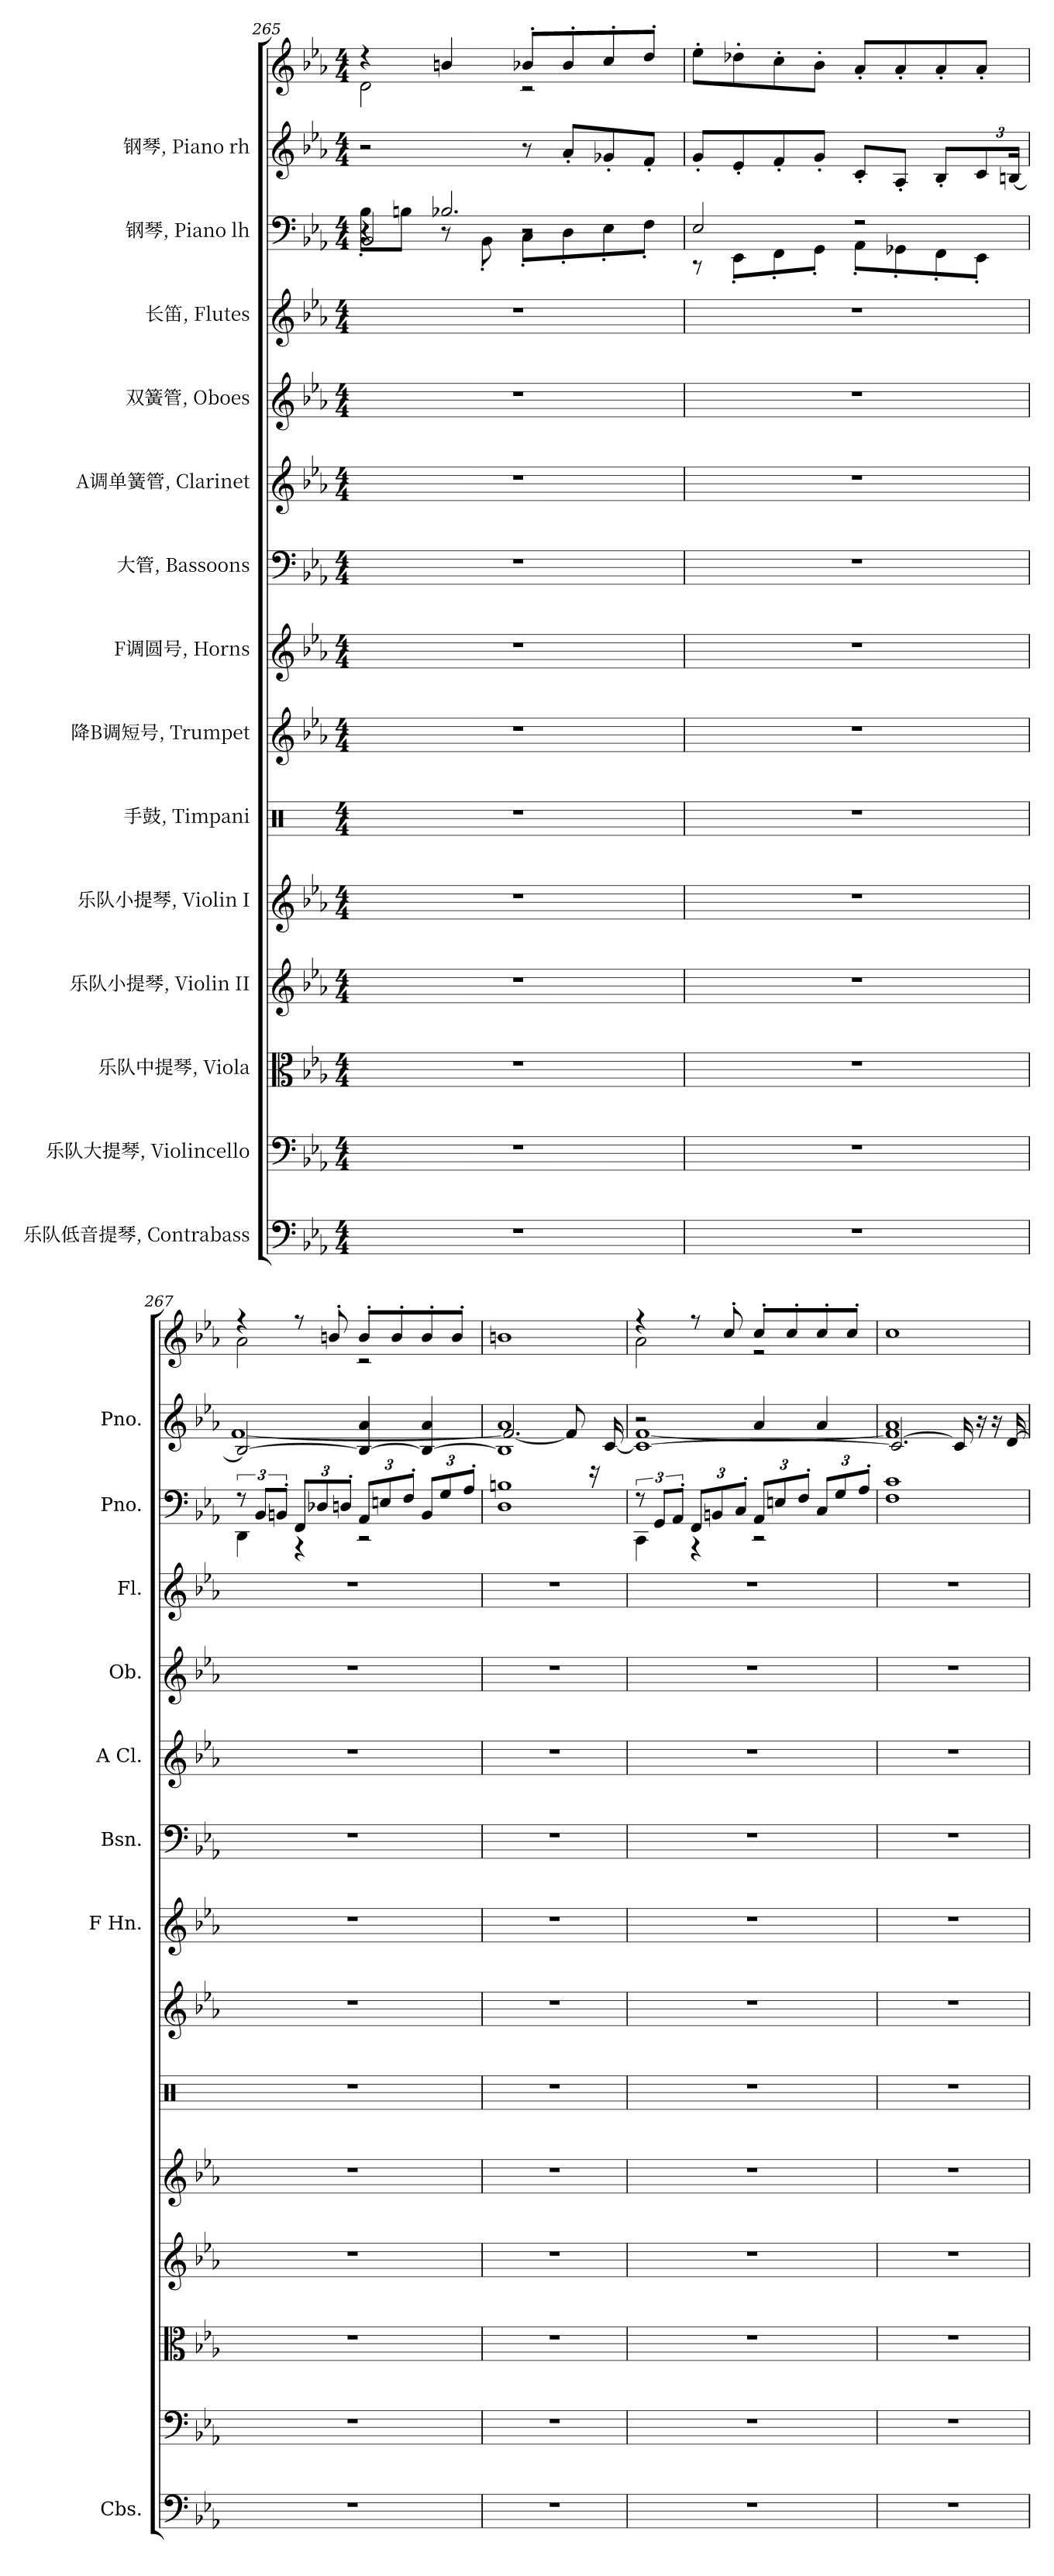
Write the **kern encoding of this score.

**kern	**kern	**kern	**kern	**kern	**kern	**kern	**kern	**kern	**kern	**kern	**kern	**kern	**kern	**kern
*part14	*part13	*part12	*part11	*part10	*part9	*part8	*part7	*part6	*part5	*part4	*part3	*part2	*part1	*part1
*staff15	*staff14	*staff13	*staff12	*staff11	*staff10	*staff9	*staff8	*staff7	*staff6	*staff5	*staff4	*staff3	*staff2	*staff1
*I"乐队低音提琴, Contrabass	*I"乐队大提琴, Violincello	*I"乐队中提琴, Viola	*I"乐队小提琴, Violin II	*I"乐队小提琴, Violin I	*I"手鼓, Timpani	*I"降B调短号, Trumpet	*I"F调圆号, Horns	*I"大管, Bassoons	*I"A调单簧管, Clarinet	*I"双簧管, Oboes	*I"长笛, Flutes	*I"钢琴, Piano lh	*I"钢琴, Piano rh	*
*I'Cbs.	*	*	*	*	*	*	*I'F Hn.	*I'Bsn.	*I'A Cl.	*I'Ob.	*I'Fl.	*I'Pno.	*I'Pno.	*
*clefF4	*clefF4	*clefC3	*clefG2	*clefG2	*clefX	*clefG2	*clefG2	*clefF4	*clefG2	*clefG2	*clefG2	*clefF4	*clefG2	*clefG2
*ITrd7c12	*	*	*	*	*	*ITrd1c2	*ITrd4c7	*	*ITrd2c3	*	*	*	*	*
*k[b-e-a-]	*k[b-e-a-]	*k[b-e-a-]	*k[b-e-a-]	*k[b-e-a-]	*k[]	*k[b-e-a-d-g-]	*k[b-e-a-d-]	*k[b-e-a-]	*k[]	*k[b-e-a-]	*k[b-e-a-]	*k[b-e-a-]	*k[b-e-a-]	*k[b-e-a-]
*M4/4	*M4/4	*M4/4	*M4/4	*M4/4	*M4/4	*M4/4	*M4/4	*M4/4	*M4/4	*M4/4	*M4/4	*M4/4	*M4/4	*M4/4
=265	=265	=265	=265	=265	=265	=265	=265	=265	=265	=265	=265	=265	=265	=265
*	*	*	*	*	*	*	*	*	*	*	*	*^	*	*^
*	*	*	*	*	*	*	*	*	*	*	*	*	*^	*	*	*
1r	1r	1r	1r	1r	1r	1r	1r	1r	1r	1r	1r	4r	8B-'\L	2BB-/	2r	4r	2d\
.	.	.	.	.	.	.	.	.	.	.	.	.	8Bn\J	.	.	.	.
.	.	.	.	.	.	.	.	.	.	.	.	2.B-X/	8r	.	.	4bn/	.
.	.	.	.	.	.	.	.	.	.	.	.	.	8BB-'\	.	.	.	.
.	.	.	.	.	.	.	.	.	.	.	.	.	8C'\L	2r	8r	8b-X'/L	2r
.	.	.	.	.	.	.	.	.	.	.	.	.	8D'\	.	8a-'/L	8b-'/	.
.	.	.	.	.	.	.	.	.	.	.	.	.	8E-'\	.	8g-X'/	8cc'/	.
.	.	.	.	.	.	.	.	.	.	.	.	.	8F'\J	.	8f'/J	8dd'/J	.
*	*	*	*	*	*	*	*	*	*	*	*	*	*v	*v	*	*v	*v
!!LO:PB:g=z
=266	=266	=266	=266	=266	=266	=266	=266	=266	=266	=266	=266	=266	=266	=266	=266
1r	1r	1r	1r	1r	1r	1r	1r	1r	1r	1r	1r	2E-/	8r	8g'/L	8ee-'\L
.	.	.	.	.	.	.	.	.	.	.	.	.	8EE-'\L	8e-'/	8dd-X'\
.	.	.	.	.	.	.	.	.	.	.	.	.	8FF'\	8f'/	8cc'\
.	.	.	.	.	.	.	.	.	.	.	.	.	8GG'\J	8g'/J	8b-'\J
.	.	.	.	.	.	.	.	.	.	.	.	2r	8AA-'\L	8c'/L	8a-'/L
.	.	.	.	.	.	.	.	.	.	.	.	.	8GG-X'\	8A-'/J	8a-'/
.	.	.	.	.	.	.	.	.	.	.	.	.	8FF'\	8B-'/L	8a-'/
*	*	*	*	*	*	*	*	*	*	*	*	*	*	*Xbrackettup	*
.	.	.	.	.	.	.	.	.	.	.	.	.	8EE-'\J	12c/	8a-'/J
.	.	.	.	.	.	.	.	.	.	.	.	.	.	[24Bn/Jk	.
=267	=267	=267	=267	=267	=267	=267	=267	=267	=267	=267	=267	=267	=267	=267	=267
*	*	*	*	*	*	*	*	*	*	*	*	*	*	*^	*^
1r	1r	1r	1r	1r	1r	1r	1r	1r	1r	1r	1r	12r	4DD\	2B/_	[1f	4r	2a-\
.	.	.	.	.	.	.	.	.	.	.	.	12BB-/L	.	.	.	.	.
.	.	.	.	.	.	.	.	.	.	.	.	12BBn'/J	.	.	.	.	.
*	*	*	*	*	*	*	*	*	*	*	*	*Xbrackettup	*	*	*	*	*
.	.	.	.	.	.	.	.	.	.	.	.	12FF/L	4r	.	.	8r	.
.	.	.	.	.	.	.	.	.	.	.	.	12D-X/	.	.	.	.	.
.	.	.	.	.	.	.	.	.	.	.	.	.	.	.	.	8bn'/	.
.	.	.	.	.	.	.	.	.	.	.	.	12Dn'/J	.	.	.	.	.
*	*	*	*	*	*	*	*	*	*	*	*	*	*	*	*	*MM130	*
.	.	.	.	.	.	.	.	.	.	.	.	12AA-/L	2r	4B/_ 4a-/	.	8b'/L	2r
.	.	.	.	.	.	.	.	.	.	.	.	12En/	.	.	.	.	.
.	.	.	.	.	.	.	.	.	.	.	.	.	.	.	.	8b'/	.
.	.	.	.	.	.	.	.	.	.	.	.	12F'/J	.	.	.	.	.
.	.	.	.	.	.	.	.	.	.	.	.	12BB/L	.	4B/_ 4a-/	.	8b'/	.
.	.	.	.	.	.	.	.	.	.	.	.	12G/	.	.	.	.	.
.	.	.	.	.	.	.	.	.	.	.	.	.	.	.	.	8b'/J	.
.	.	.	.	.	.	.	.	.	.	.	.	12A-'/J	.	.	.	.	.
*	*	*	*	*	*	*	*	*	*	*	*	*v	*v	*	*	*v	*v
=268	=268	=268	=268	=268	=268	=268	=268	=268	=268	=268	=268	=268	=268	=268	=268
*	*	*	*	*	*	*	*	*	*	*	*	*	*	*	*MM120
1r	1r	1r	1r	1r	1r	1r	1r	1r	1r	1r	1r	1D 1Bn	1B] 1a-	2.f/_	1bn
.	.	.	.	.	.	.	.	.	.	.	.	.	.	8f/]	.
.	.	.	.	.	.	.	.	.	.	.	.	.	.	16r	.
.	.	.	.	.	.	.	.	.	.	.	.	.	.	[16c/	.
*	*	*	*	*	*	*	*	*	*	*	*	*	*v	*v	*
!!LO:PB:g=z
=269	=269	=269	=269	=269	=269	=269	=269	=269	=269	=269	=269	=269	=269	=269
*	*	*	*	*	*	*	*	*	*	*	*	*brackettup	*	*
*	*	*	*	*	*	*	*	*	*	*	*	*	*	*MM135
*	*	*	*	*	*	*	*	*	*	*	*	*^	*^	*^
*	*	*	*	*	*	*	*	*	*	*	*	*	*	*	*^	*	*
1r	1r	1r	1r	1r	1r	1r	1r	1r	1r	1r	1r	12r	4CC\	2r	[1f	1c_	4r	2a-\
.	.	.	.	.	.	.	.	.	.	.	.	12GG/L	.	.	.	.	.	.
.	.	.	.	.	.	.	.	.	.	.	.	12AA-'/J	.	.	.	.	.	.
*	*	*	*	*	*	*	*	*	*	*	*	*Xbrackettup	*	*	*	*	*	*
.	.	.	.	.	.	.	.	.	.	.	.	12FF/L	4r	.	.	.	8r	.
.	.	.	.	.	.	.	.	.	.	.	.	12BBn/	.	.	.	.	.	.
.	.	.	.	.	.	.	.	.	.	.	.	.	.	.	.	.	8cc'/	.
.	.	.	.	.	.	.	.	.	.	.	.	12C'/J	.	.	.	.	.	.
*	*	*	*	*	*	*	*	*	*	*	*	*	*	*	*	*	*MM125	*
.	.	.	.	.	.	.	.	.	.	.	.	12AA-/L	2r	4a-/	.	.	8cc'/L	2r
.	.	.	.	.	.	.	.	.	.	.	.	12En/	.	.	.	.	.	.
.	.	.	.	.	.	.	.	.	.	.	.	.	.	.	.	.	8cc'/	.
.	.	.	.	.	.	.	.	.	.	.	.	12F'/J	.	.	.	.	.	.
.	.	.	.	.	.	.	.	.	.	.	.	12C/L	.	4a-/	.	.	8cc'/	.
.	.	.	.	.	.	.	.	.	.	.	.	12G/	.	.	.	.	.	.
.	.	.	.	.	.	.	.	.	.	.	.	.	.	.	.	.	8cc'/J	.
.	.	.	.	.	.	.	.	.	.	.	.	12A-'/J	.	.	.	.	.	.
*	*	*	*	*	*	*	*	*	*	*	*	*v	*v	*	*	*	*v	*v
=270	=270	=270	=270	=270	=270	=270	=270	=270	=270	=270	=270	=270	=270	=270	=270	=270
*	*	*	*	*	*	*	*	*	*	*	*	*	*	*	*	*MM115
1r	1r	1r	1r	1r	1r	1r	1r	1r	1r	1r	1r	1F 1c	1a-	1f]	2.c/_	1cc
.	.	.	.	.	.	.	.	.	.	.	.	.	.	.	16c/]	.
.	.	.	.	.	.	.	.	.	.	.	.	.	.	.	16r	.
.	.	.	.	.	.	.	.	.	.	.	.	.	.	.	16r	.
.	.	.	.	.	.	.	.	.	.	.	.	.	.	.	[16d/	.
*	*	*	*	*	*	*	*	*	*	*	*	*	*v	*v	*v	*
=	=	=	=	=	=	=	=	=	=	=	=	=	=	=
*-	*-	*-	*-	*-	*-	*-	*-	*-	*-	*-	*-	*-	*-	*-
